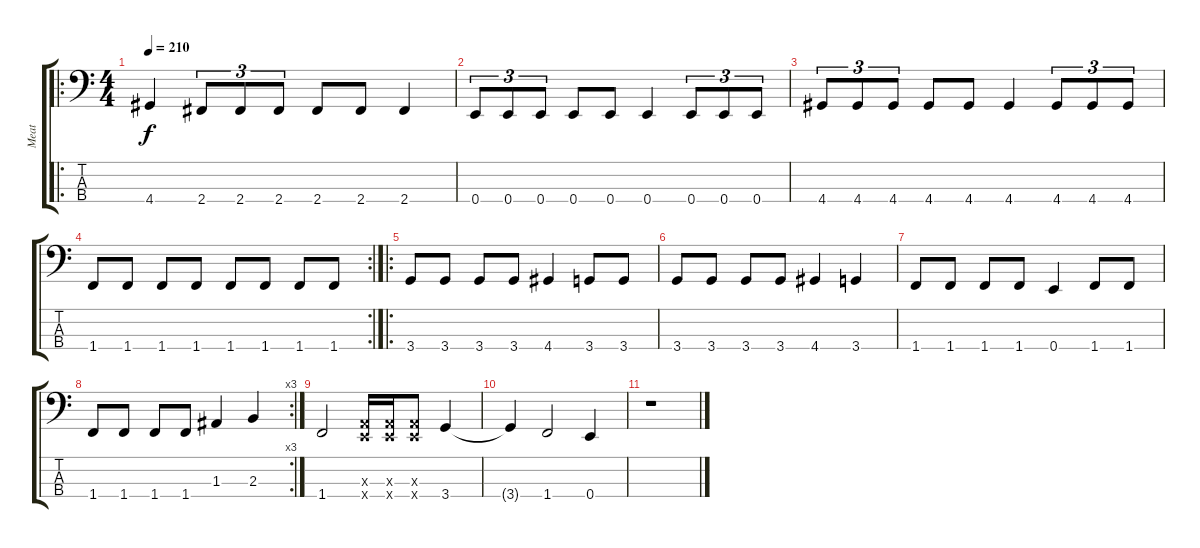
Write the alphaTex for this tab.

\track ("Meat" "Meat") {instrument electricbasspick}
\staff {score tabs}
\tuning (G2 D2 A1 E1) {hide}
\ro
\ts (4 4)
\tempo 210
\clef f4
\ks c
4.4.4{dy f} 2.4.8{tu (3 2)} 2.4.8{tu (3 2)} 2.4.8{tu (3 2)} 2.4.8 2.4.8 2.4.4 |
0.4.8{tu (3 2)} 0.4.8{tu (3 2)} 0.4.8{tu (3 2)} 0.4.8 0.4.8 0.4.4 0.4.8{tu (3 2)} 0.4.8{tu (3 2)} 0.4.8{tu (3 2)} |
4.4.8{tu (3 2)} 4.4.8{tu (3 2)} 4.4.8{tu (3 2)} 4.4.8 4.4.8 4.4.4 4.4.8{tu (3 2)} 4.4.8{tu (3 2)} 4.4.8{tu (3 2)} |
\rc 2
1.4.8 1.4.8 1.4.8 1.4.8 1.4.8 1.4.8 1.4.8 1.4.8 |
\ro
3.4.8 3.4.8 3.4.8 3.4.8 4.4.4 3.4.8 3.4.8 |
3.4.8 3.4.8 3.4.8 3.4.8 4.4.4 3.4.4 |
1.4.8 1.4.8 1.4.8 1.4.8 0.4.4 1.4.8 1.4.8 |
\rc 3
1.4.8 1.4.8 1.4.8 1.4.8 1.3.4 2.3.4 |
1.4.2 (0.3{x} 0.4{x}).16 (0.3{x} 0.4{x}).16 (0.3{x} 0.4{x}).8 3.4.4 |
3.4{t}.4 1.4.2 0.4.4 |
r.1
